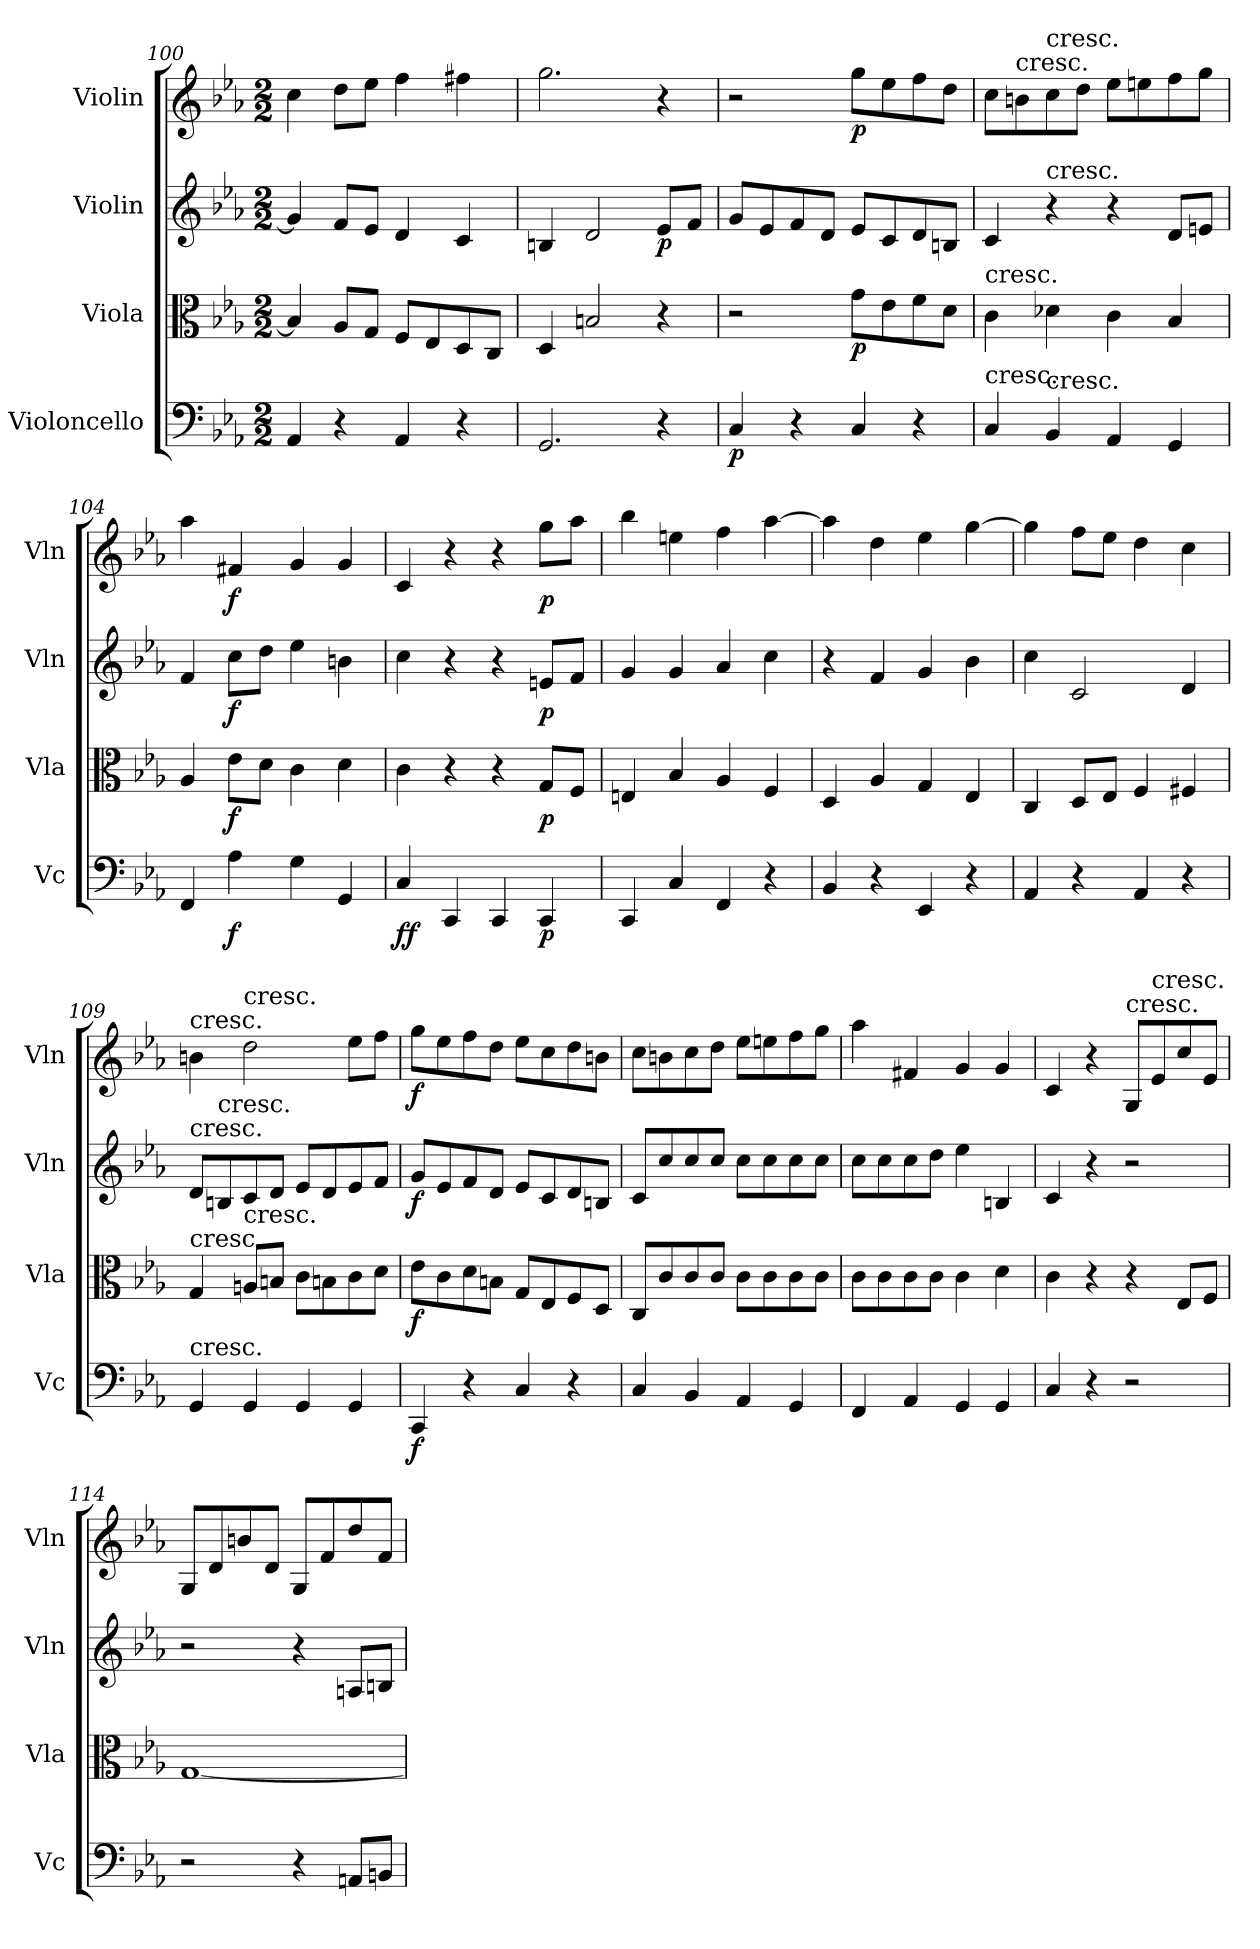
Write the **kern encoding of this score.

**kern	**dynam	**kern	**dynam	**kern	**dynam	**kern	**dynam
*part4	*part4	*part3	*part3	*part2	*part2	*part1	*part1
*staff4	*staff4	*staff3	*staff3	*staff2	*staff2	*staff1	*staff1
*I"Violoncello	*	*I"Viola	*	*I"Violin	*	*I"Violin	*
*I'Vc	*	*I'Vla	*	*I'Vln	*	*I'Vln	*
*clefF4	*	*clefC3	*	*clefG2	*	*clefG2	*
*k[b-e-a-]	*	*k[b-e-a-]	*	*k[b-e-a-]	*	*k[b-e-a-]	*
*M2/2	*	*M2/2	*	*M2/2	*	*M2/2	*
=100	=100	=100	=100	=100	=100	=100	=100
4AA-/	.	4B-/]	.	4g/]	.	4cc\	.
4r	.	8A-/L	.	8f/L	.	8dd\L	.
.	.	8G/J	.	8e-/J	.	8ee-\J	.
4AA-/	.	8F/L	.	4d/	.	4ff\	.
.	.	8E-/	.	.	.	.	.
4r	.	8D/	.	4c/	.	4ff#X\	.
.	.	8C/J	.	.	.	.	.
=101	=101	=101	=101	=101	=101	=101	=101
2.GG/	.	4D/	.	4Bn/	.	2.gg\	.
.	.	2Bn/	.	2d/	.	.	.
4r	.	4r	.	8e-/L	p	4r	.
.	.	.	.	8f/J	.	.	.
=102	=102	=102	=102	=102	=102	=102	=102
4C/	p	2r	.	8g/L	.	2r	.
.	.	.	.	8e-/	.	.	.
4r	.	.	.	8f/	.	.	.
.	.	.	.	8d/J	.	.	.
4C/	.	8g\L	p	8e-/L	.	8gg\L	p
.	.	8e-\	.	8c/	.	8ee-\	.
4r	.	8f\	.	8d/	.	8ff\	.
.	.	8d\J	.	8Bn/J	.	8dd\J	.
=103	=103	=103	=103	=103	=103	=103	=103
!	!	!LO:TX:t=cresc.	!	!	!	!	!
!LO:TX:t=cresc.	!	!	!	!	!	!	!
4C/	.	4c\	.	4c/	.	8cc\L	.
!	!	!	!	!	!	!LO:TX:t=cresc.	!
.	.	.	.	.	.	8bn\	.
!	!	!	!	!	!	!LO:TX:t=cresc.	!
!	!	!	!	!LO:TX:t=cresc.	!	!	!
!LO:TX:t=cresc.	!	!	!	!	!	!	!
4BB-/	.	4d-X\	.	4r	.	8cc\	.
.	.	.	.	.	.	8dd\J	.
4AA-/	.	4c\	.	4r	.	8ee-\L	.
.	.	.	.	.	.	8een\	.
4GG/	.	4B-/	.	8d/L	.	8ff\	.
.	.	.	.	8en/J	.	8gg\J	.
=104	=104	=104	=104	=104	=104	=104	=104
4FF/	.	4A-/	.	4f/	.	4aa-\	.
4A-\	f	8e-\L	f	8cc\L	f	4f#X/	f
.	.	8d\J	.	8dd\J	.	.	.
4G\	.	4c\	.	4ee-\	.	4g/	.
4GG/	.	4d\	.	4bn\	.	4g/	.
=105	=105	=105	=105	=105	=105	=105	=105
4C/	ff	4c\	.	4cc\	.	4c/	.
4CC/	.	4r	.	4r	.	4r	.
4CC/	.	4r	.	4r	.	4r	.
4CC/	p	8G/L	p	8en/L	p	8gg\L	p
.	.	8F/J	.	8f/J	.	8aa-\J	.
=106	=106	=106	=106	=106	=106	=106	=106
4CC/	.	4En/	.	4g/	.	4bb-\	.
4C/	.	4B-/	.	4g/	.	4een\	.
4FF/	.	4A-/	.	4a-/	.	4ff\	.
4r	.	4F/	.	4cc\	.	[4aa-\	.
=107	=107	=107	=107	=107	=107	=107	=107
4BB-/	.	4D/	.	4r	.	4aa-\]	.
4r	.	4A-/	.	4f/	.	4dd\	.
4EE-/	.	4G/	.	4g/	.	4ee-\	.
4r	.	4E-/	.	4b-\	.	[4gg\	.
=108	=108	=108	=108	=108	=108	=108	=108
4AA-/	.	4C/	.	4cc\	.	4gg\]	.
4r	.	8D/L	.	2c/	.	8ff\L	.
.	.	8E-/J	.	.	.	8ee-\J	.
4AA-/	.	4F/	.	.	.	4dd\	.
4r	.	4F#X/	.	4d/	.	4cc\	.
=109	=109	=109	=109	=109	=109	=109	=109
!	!	!	!	!	!	!LO:TX:t=cresc.	!
!	!	!	!	!LO:TX:t=cresc.	!	!	!
!	!	!LO:TX:t=cresc.	!	!	!	!	!
!LO:TX:t=cresc.	!	!	!	!	!	!	!
4GG/	.	4G/	.	8d/L	.	4bn\	.
!	!	!	!	!LO:TX:t=cresc.	!	!	!
.	.	.	.	8Bn/	.	.	.
!	!	!	!	!	!	!LO:TX:t=cresc.	!
!	!	!LO:TX:t=cresc.	!	!	!	!	!
4GG/	.	8An/L	.	8c/	.	2dd\	.
.	.	8Bn/J	.	8d/J	.	.	.
4GG/	.	8c\L	.	8e-/L	.	.	.
.	.	8Bn\	.	8d/	.	.	.
4GG/	.	8c\	.	8e-/	.	8ee-\L	.
.	.	8d\J	.	8f/J	.	8ff\J	.
=110	=110	=110	=110	=110	=110	=110	=110
4CC/	f	8e-\L	f	8g/L	f	8gg\L	f
.	.	8c\	.	8e-/	.	8ee-\	.
4r	.	8d\	.	8f/	.	8ff\	.
.	.	8Bn\J	.	8d/J	.	8dd\J	.
4C/	.	8G/L	.	8e-/L	.	8ee-\L	.
.	.	8E-/	.	8c/	.	8cc\	.
4r	.	8F/	.	8d/	.	8dd\	.
.	.	8D/J	.	8Bn/J	.	8bn\J	.
=111	=111	=111	=111	=111	=111	=111	=111
4C/	.	8C/L	.	8c/L	.	8cc\L	.
.	.	8c/	.	8cc/	.	8bn\	.
4BB-/	.	8c/	.	8cc/	.	8cc\	.
.	.	8c/J	.	8cc/J	.	8dd\J	.
4AA-/	.	8c\L	.	8cc\L	.	8ee-\L	.
.	.	8c\	.	8cc\	.	8een\	.
4GG/	.	8c\	.	8cc\	.	8ff\	.
.	.	8c\J	.	8cc\J	.	8gg\J	.
=112	=112	=112	=112	=112	=112	=112	=112
4FF/	.	8c\L	.	8cc\L	.	4aa-\	.
.	.	8c\	.	8cc\	.	.	.
4AA-/	.	8c\	.	8cc\	.	4f#X/	.
.	.	8c\J	.	8dd\J	.	.	.
4GG/	.	4c\	.	4ee-\	.	4g/	.
4GG/	.	4d\	.	4Bn/	.	4g/	.
=113	=113	=113	=113	=113	=113	=113	=113
4C/	.	4c\	.	4c/	.	4c/	.
4r	.	4r	.	4r	.	4r	.
!	!	!	!	!	!	!LO:TX:t=cresc.	!
2r	.	4r	.	2r	.	8G/L	.
!	!	!	!	!	!	!LO:TX:t=cresc.	!
.	.	.	.	.	.	8e-/	.
.	.	8E-/L	.	.	.	8cc/	.
.	.	8F/J	.	.	.	8e-/J	.
=114	=114	=114	=114	=114	=114	=114	=114
2r	.	[1G	.	2r	.	8G/L	.
.	.	.	.	.	.	8d/	.
.	.	.	.	.	.	8bn/	.
.	.	.	.	.	.	8d/J	.
4r	.	.	.	4r	.	8G/L	.
.	.	.	.	.	.	8f/	.
8AAn/L	.	.	.	8An/L	.	8dd/	.
8BBn/J	.	.	.	8Bn/J	.	8f/J	.
=	=	=	=	=	=	=	=
*-	*-	*-	*-	*-	*-	*-	*-
